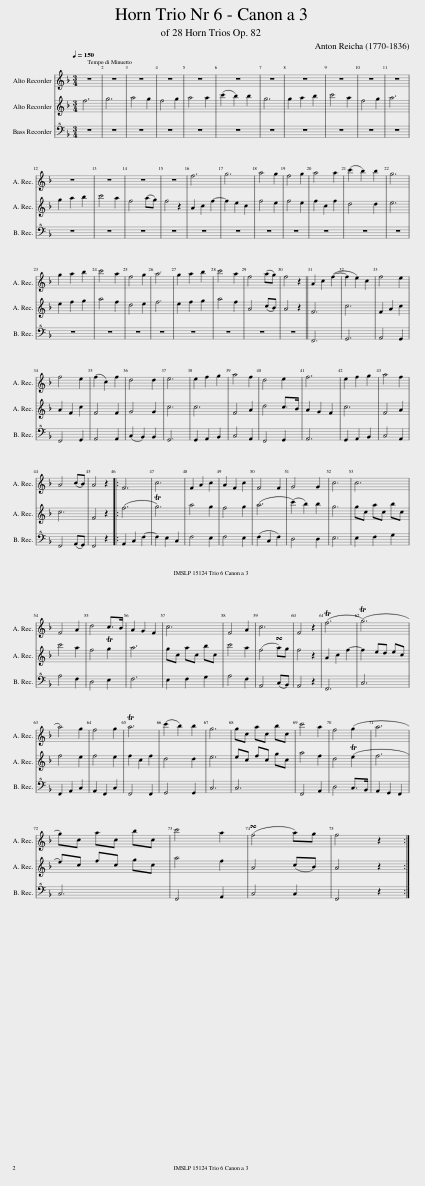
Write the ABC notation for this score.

X:1
%%score 1 2 3
L:1/8
Q:1/4=150
M:3/4
I:linebreak $
K:F
V:1 treble
V:2 treble
V:3 bass+8
V:1
 z6 | z6 | z6 | z6 | z6 | %5
 z6 | z6 | z6 | z6 | z6 | %10
 z6 |$ z6 | z6 | z6 | z6 | %15
 f6 | g6 | a4 g2 | f4 g2 | a4 a2 | %20
 (c'2 b2) b2 | g6 |$ g2 a2 b2 | c'4 a2 | f4 g2 | %25
 a6 | g2 a2 b2 | c'4 a2 | f4 (ag) | f4 z2 || %30
 A2 c2 (f2- | f2 e2) c2 | f4 e2 |$ f4 e2 | (f2 c2) f2 | %35
 d4 d2 | e6 | e2 f2 g2 | a4 f2 | d4 e2 | %40
 f6 | e2 f2 g2 | a4 f2 |$ A4 (cB) | A4 z2 |: %45
 F6 | c6 | F2 A2 c2 | A2 F2 c2 | F4 F2 | %50
 G4 G2 | c6 | c6 |$ F4 A2 | d4 c>B | %55
 A2 G2 F2 | c6 | F4 A2 | c6 | F4 z2 | %60
 (Tf6 | (Tg6) |$ a4) g2 | f4 g2 | Ta6 | %65
 (c'2 b2) b2 | g6 | gc ac bc | c'4 a2 | f4 (g2 | %70
 a6 |$ g)c ac bc | c'4 a2 | (!turn!f4 a)g | f4 z2 :| %75
V:2
 f6 | g6 | a4 g2 | f4 g2 | a4 a2 | %5
 (c'2 b2) b2 | g6 | g2 a2 b2 | c'4 a2 | f4 g2 | %10
 a6 |$ g2 a2 b2 | c'4 a2 | f4 (ag) | f4 z2 | %15
 A2 c2 f2- | f2 e2 c2 | f4 e2 | f4 e2 | f2 c2 f2 | %20
 d4 d2 | e6 |$ e2 f2 g2 | a4 f2 | d4 e2 | %25
 f6 | e2 f2 g2 | a4 f2 | A4 (cB) | A4 z2 || %30
 F6 | c6 | F2 A2 c2 |$ A2 F2 c2 | F4 F2 | %35
 G4 G2 | c6 | c6 | F4 A2 | d4 c>B | %40
 A2 G2 F2 | c6 | F4 A2 |$ c6 | F4 z2 |: %45
 (f6 | Tg6) | a4 g2 | f4 g2 | (a6 | %50
 (c'2) b2) b2 | g6 | gc ac bc |$ c'4 a2 | f4 Tg2 | %55
 a6 | gc ac bc | c'4 a2 | (f4 !turn!a)g | f4 z2 | %60
 A2 c2 f2- | f2 ed ec |$ f4 e2 | f4 e2 | f2 c2 f2 | %65
 d4 d2 | e6 | ec fc gc | a4 f2 | d4 (Te2 | %70
 f6 |$ e)c fc gc | a4 f2 | A4 (cB) | A4 z2 :| %75
V:3
 z6 | z6 | z6 | z6 | z6 | %5
 z6 | z6 | z6 | z6 | z6 | %10
 z6 |$ z6 | z6 | z6 | z6 | %15
 z6 | z6 | z6 | z6 | z6 | %20
 z6 | z6 |$ z6 | z6 | z6 | %25
 z6 | z6 | z6 | z6 | z6 || %30
 F,,6 | G,,6 | A,,4 G,,2 |$ F,,4 G,,2 | A,,4 A,,2 | %35
 (C,2 B,,2) B,,2 | G,,6 | G,,2 A,,2 B,,2 | C,4 A,,2 | F,,4 G,,2 | %40
 A,,6 | G,,2 A,,2 B,,2 | C,4 A,,2 |$ F,,4 (A,,G,,) | F,,4 z2 |: %45
 A,,2 C,2 F,2- | F,2 E,2 C,2 | F,4 E,2 | F,4 E,2 | (F,2 C,2 F,2) | %50
 D,4 D,2 | E,6 | E,2 F,2 G,2 |$ A,4 F,2 | D,4 E,2 | %55
 F,6 | E,2 F,2 G,2 | A,4 F,2 | A,,4 (C,B,,) | A,,4 z2 | %60
 F,,6 | C,6 |$ F,,2 A,,2 C,2 | A,,2 F,,2 C,2 | F,,4 F,,2 | %65
 G,,4 G,,2 | C,6 | C,6 | F,,4 A,,2 | D,4 C,>B,, | %70
 A,,2 G,,2 F,,2 |$ C,6 | F,,4 A,,2 | C,4 C,2 | F,,4 z2 :| %75
